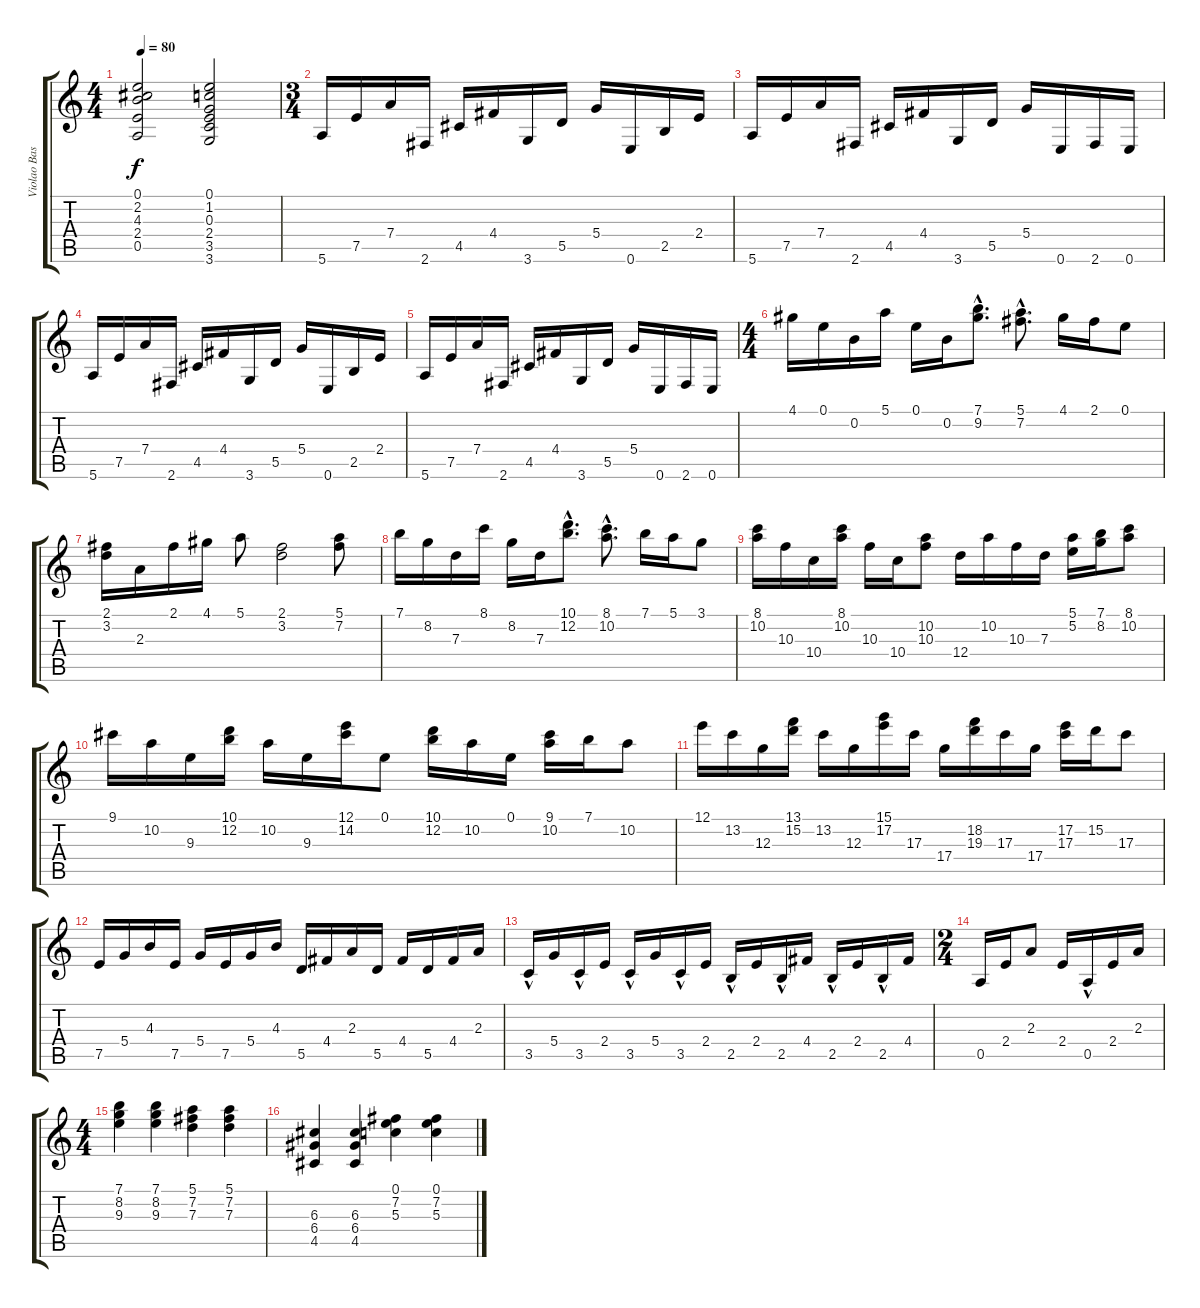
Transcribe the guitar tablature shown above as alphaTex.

\track ("Violao Base (Rafael Bittecourt)" "Violao Bas") {instrument acousticguitarsteel}
\staff {score tabs}
\tuning (E4 B3 G3 D3 A2 E2) {hide}
\ts (4 4)
\tempo 80
\clef g2
\ks c
(0.1 2.2 4.3 2.4 0.5).2{dy f} (0.1 1.2 0.3 2.4 3.5 3.6).2 |
\ts (3 4)
5.6.16 7.5.16 7.4.16 2.6.16 4.5.16 4.4.16 3.6.16 5.5.16 5.4.16 0.6.16 2.5.16 2.4.16 |
5.6.16 7.5.16 7.4.16 2.6.16 4.5.16 4.4.16 3.6.16 5.5.16 5.4.16 0.6.16 2.6.16 0.6.16 |
5.6.16 7.5.16 7.4.16 2.6.16 4.5.16 4.4.16 3.6.16 5.5.16 5.4.16 0.6.16 2.5.16 2.4.16 |
5.6.16 7.5.16 7.4.16 2.6.16 4.5.16 4.4.16 3.6.16 5.5.16 5.4.16 0.6.16 2.6.16 0.6.16 |
\ts (4 4)
4.1.16 0.1.16 0.2.16 5.1.16 0.1.16 0.2.16 (7.1{hac} 9.2{hac}).8{d} (5.1{hac} 7.2{hac}).8{d} 4.1.16 2.1.16 0.1.8 |
(2.1 3.2).16 2.3.16 2.1.16 4.1.16 5.1.8 (2.1 3.2).2 (5.1 7.2).8 |
7.1.16 8.2.16 7.3.16 8.1.16 8.2.16 7.3.16 (10.1{hac} 12.2{hac}).8{d} (8.1{hac} 10.2{hac}).8{d} 7.1.16 5.1.16 3.1.8 |
(8.1 10.2).16 10.3.16 10.4.16 (8.1 10.2).16 10.3.16 10.4.16 (10.2 10.3).8 12.4.16 10.2.16 10.3.16 7.3.16 (5.1 5.2).16 (7.1 8.2).16 (8.1 10.2).8 |
9.1.16 10.2.16 9.3.16 (10.1 12.2).16 10.2.16 9.3.16 (12.1 14.2).16 0.1.8 (10.1 12.2).16 10.2.16 0.1.16 (9.1 10.2).16 7.1.16 10.2.8 |
12.1.16 13.2.16 12.3.16 (13.1 15.2).16 13.2.16 12.3.16 (15.1 17.2).16 17.3.16 17.4.16 (18.2 19.3).16 17.3.16 17.4.16 (17.2 17.3).16 15.2.16 17.3.8 |
7.5.16{volume 16} 5.4.16 4.3.16 7.5.16 5.4.16 7.5.16 5.4.16 4.3.16 5.5.16 4.4.16 2.3.16 5.5.16 4.4.16 5.5.16 4.4.16 2.3.16 |
3.5{hac}.16 5.4.16 3.5{hac}.16 2.4.16 3.5{hac}.16 5.4.16 3.5{hac}.16 2.4.16 2.5{hac}.16 2.4.16 2.5{hac}.16 4.4.16 2.5{hac}.16 2.4.16 2.5{hac}.16 4.4.16 |
\ts (2 4)
0.5.16 2.4.16 2.3.8 2.4.16 0.5{hac}.16 2.4.16 2.3.16 |
\ts (4 4)
(7.1 8.2 9.3).4{volume 10} (7.1 8.2 9.3).4 (5.1 7.2 7.3).4 (5.1 7.2 7.3).4 |
(6.3 6.4 4.5).4 (6.3 6.4 4.5).4 (0.1 7.2 5.3).4 (0.1 7.2 5.3).4
